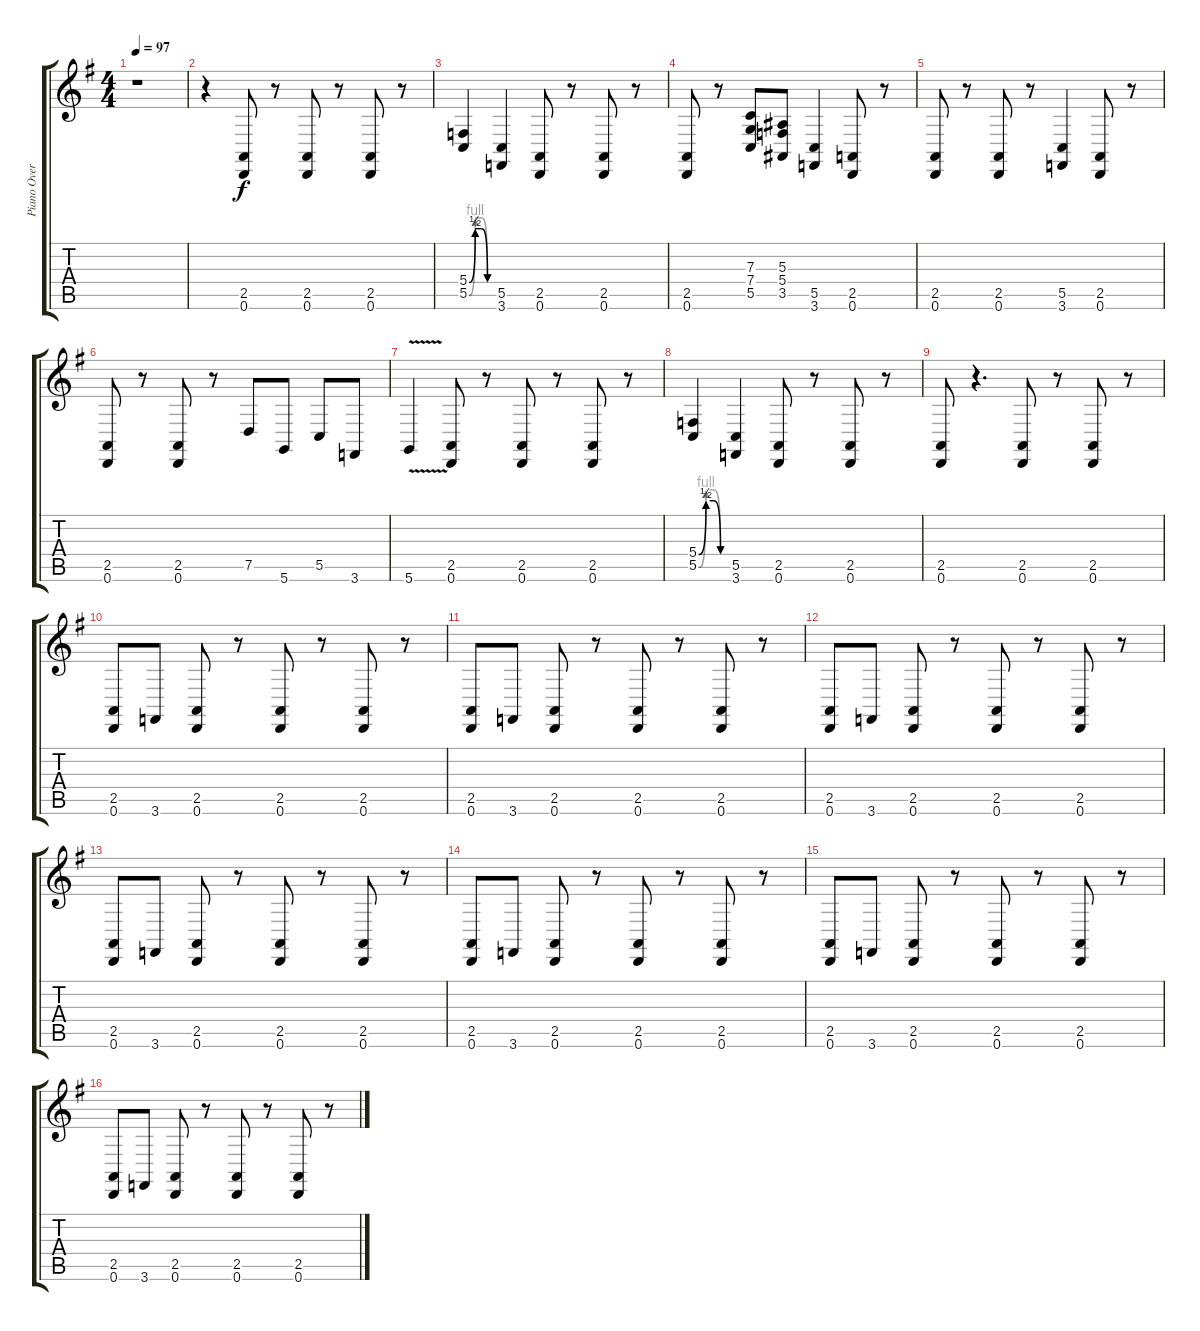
\track ("Piano Over Dub" "Piano Over") {instrument acousticgrandpiano}
\staff {score tabs}
\tuning (D4 A3 F3 C3 G2 D2) {hide}
\ts (4 4)
\tempo 97
\clef g2
\ks g
r.1{dy f} |
r.4 (2.5 0.6).8 r.8 (2.5 0.6).8 r.8 (2.5 0.6).8 r.8 |
(5.4{be (custom 0 0 15 2 30 2 45 0 60 0)} 5.5{be (custom 0 0 15 4 30 4 45 0 60 0)}).4 (5.5 3.6).4 (2.5 0.6).8 r.8 (2.5 0.6).8 r.8 |
(2.5 0.6).8 r.8 (7.3 7.4 5.5).8 (5.3 5.4 3.5).8 (5.5 3.6).4 (2.5 0.6).8 r.8 |
(2.5 0.6).8 r.8 (2.5 0.6).8 r.8 (5.5 3.6).4 (2.5 0.6).8 r.8 |
(2.5 0.6).8 r.8 (2.5 0.6).8 r.8 7.5.8 5.6.8 5.5.8 3.6.8 |
5.6{v}.4 (2.5 0.6).8 r.8 (2.5 0.6).8 r.8 (2.5 0.6).8 r.8 |
(5.4{be (custom 0 0 15 2 30 2 45 0 60 0)} 5.5{be (custom 0 0 15 4 30 4 45 0 60 0)}).4 (5.5 3.6).4 (2.5 0.6).8 r.8 (2.5 0.6).8 r.8 |
(2.5 0.6).8 r.4{d} (2.5 0.6).8 r.8 (2.5 0.6).8 r.8 |
(2.5 0.6).8 3.6.8 (2.5 0.6).8 r.8 (2.5 0.6).8 r.8 (2.5 0.6).8 r.8 |
(2.5 0.6).8 3.6.8 (2.5 0.6).8 r.8 (2.5 0.6).8 r.8 (2.5 0.6).8 r.8 |
(2.5 0.6).8 3.6.8 (2.5 0.6).8 r.8 (2.5 0.6).8 r.8 (2.5 0.6).8 r.8 |
(2.5 0.6).8 3.6.8 (2.5 0.6).8 r.8 (2.5 0.6).8 r.8 (2.5 0.6).8 r.8 |
(2.5 0.6).8 3.6.8 (2.5 0.6).8 r.8 (2.5 0.6).8 r.8 (2.5 0.6).8 r.8 |
(2.5 0.6).8 3.6.8 (2.5 0.6).8 r.8 (2.5 0.6).8 r.8 (2.5 0.6).8 r.8 |
(2.5 0.6).8 3.6.8 (2.5 0.6).8 r.8 (2.5 0.6).8 r.8 (2.5 0.6).8 r.8
